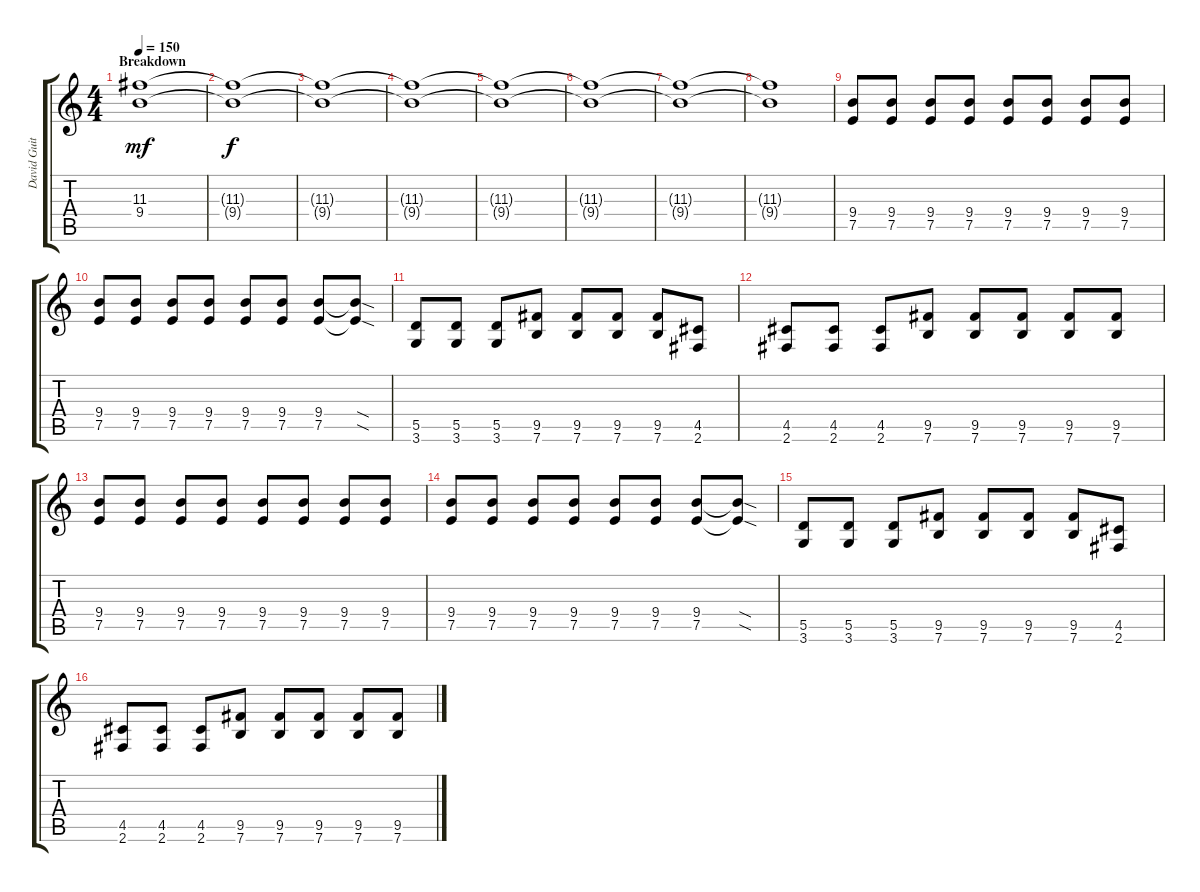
\track ("David Guitar" "David Guit") {instrument overdrivenguitar}
\staff {score tabs}
\tuning (E4 B3 G3 D3 A2 E2) {hide}
\ts (4 4)
\section ("" "Breakdown")
\tempo 150
\clef g2
\ks c
(11.3 9.4).1{dy mf} |
(11.3{t} 9.4{t}).1{dy f} |
(11.3{t} 9.4{t}).1 |
(11.3{t} 9.4{t}).1 |
(11.3{t} 9.4{t}).1 |
(11.3{t} 9.4{t}).1 |
(11.3{t} 9.4{t}).1 |
(11.3{t} 9.4{t}).1 |
(9.4 7.5).8 (9.4 7.5).8 (9.4 7.5).8 (9.4 7.5).8 (9.4 7.5).8 (9.4 7.5).8 (9.4 7.5).8 (9.4 7.5).8 |
(9.4 7.5).8 (9.4 7.5).8 (9.4 7.5).8 (9.4 7.5).8 (9.4 7.5).8 (9.4 7.5).8 (9.4 7.5).8 (9.4{sod t} 7.5{sod t}).8 |
(5.5 3.6).8 (5.5 3.6).8 (5.5 3.6).8 (9.5 7.6).8 (9.5 7.6).8 (9.5 7.6).8 (9.5 7.6).8 (4.5 2.6).8 |
(4.5 2.6).8 (4.5 2.6).8 (4.5 2.6).8 (9.5 7.6).8 (9.5 7.6).8 (9.5 7.6).8 (9.5 7.6).8 (9.5 7.6).8 |
(9.4 7.5).8 (9.4 7.5).8 (9.4 7.5).8 (9.4 7.5).8 (9.4 7.5).8 (9.4 7.5).8 (9.4 7.5).8 (9.4 7.5).8 |
(9.4 7.5).8 (9.4 7.5).8 (9.4 7.5).8 (9.4 7.5).8 (9.4 7.5).8 (9.4 7.5).8 (9.4 7.5).8 (9.4{sod t} 7.5{sod t}).8 |
(5.5 3.6).8 (5.5 3.6).8 (5.5 3.6).8 (9.5 7.6).8 (9.5 7.6).8 (9.5 7.6).8 (9.5 7.6).8 (4.5 2.6).8 |
(4.5 2.6).8 (4.5 2.6).8 (4.5 2.6).8 (9.5 7.6).8 (9.5 7.6).8 (9.5 7.6).8 (9.5 7.6).8 (9.5 7.6).8
